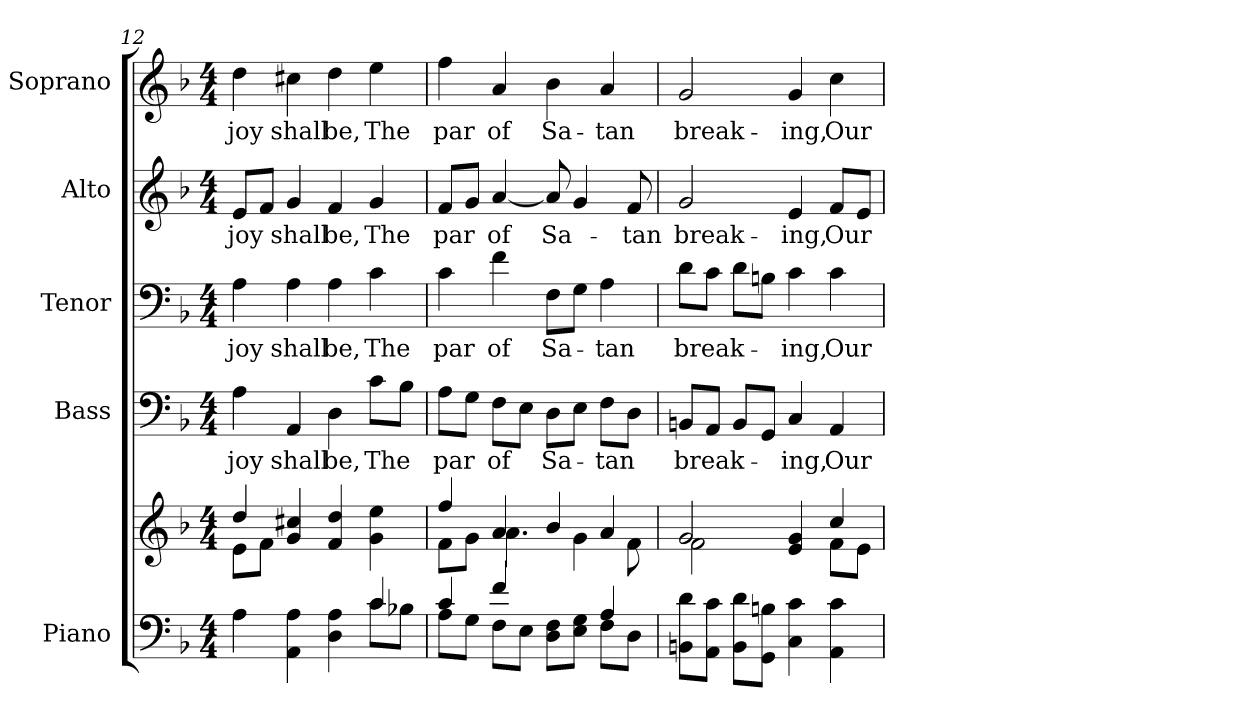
**kern	**kern	**kern	**text	**kern	**text	**kern	**text	**kern	**text
*part5	*part5	*part4	*part4	*part3	*part3	*part2	*part2	*part1	*part1
*staff6	*staff5	*staff4	*staff4	*staff3	*staff3	*staff2	*staff2	*staff1	*staff1
*I"Piano	*	*I"Bass	*	*I"Tenor	*	*I"Alto	*	*I"Soprano	*
*I'Pno.	*	*I'B.	*	*I'T.	*	*I'A.	*	*I'S.	*
*clefF4	*clefG2	*clefF4	*	*clefF4	*	*clefG2	*	*clefG2	*
*k[b-]	*k[b-]	*k[b-]	*	*k[b-]	*	*k[b-]	*	*k[b-]	*
*F:	*F:	*F:	*	*F:	*	*F:	*	*F:	*
*M4/4	*M4/4	*M4/4	*	*M4/4	*	*M4/4	*	*M4/4	*
=12	=12	=12	=12	=12	=12	=12	=12	=12	=12
*^	*^	*	*	*	*	*	*	*	*
!	!	!	!	!	!LO:LY:b:color=#000000	!	!	!	!	!	!
!	!	!	!	!	!	!	!LO:LY:b:color=#000000	!	!	!	!
!	!	!	!	!	!	!	!	!	!LO:LY:b:color=#000000	!	!
!	!	!	!	!	!	!	!	!	!	!	!LO:LY:b:color=#000000
4Ai\	2ryy	4ddi/	8ei\L	4Ai\	joy	4Ai\	joy	8ei/L	joy	4ddi\	joy
.	.	.	8fi\J	.	.	.	.	8fi/J	.	.	.
!	!	!	!	!	!LO:LY:b:color=#000000	!	!	!	!	!	!
!	!	!	!	!	!	!	!LO:LY:b:color=#000000	!	!	!	!
!	!	!	!	!	!	!	!	!	!LO:LY:b:color=#000000	!	!
!	!	!	!	!	!	!	!	!	!	!	!LO:LY:b:color=#000000
4AAi\ 4Ai	.	4gi/ 4cc#Xi	4ryy	4AAi/	shall	4Ai\	shall	4gi/	shall	4cc#Xi\	shall
!	!	!	!	!	!LO:LY:b:color=#000000	!	!	!	!	!	!
!	!	!	!	!	!	!	!LO:LY:b:color=#000000	!	!	!	!
!	!	!	!	!	!	!	!	!	!LO:LY:b:color=#000000	!	!
!	!	!	!	!	!	!	!	!	!	!	!LO:LY:b:color=#000000
4Di\ 4Ai	4ryy	4fi/ 4ddi	2ryy	4Di\	be,	4Ai\	be,	4fi/	be,	4ddi\	be,
!	!	!	!	!	!LO:LY:b:color=#000000	!	!	!	!	!	!
!	!	!	!	!	!	!	!LO:LY:b:color=#000000	!	!	!	!
!	!	!	!	!	!	!	!	!	!LO:LY:b:color=#000000	!	!
!	!	!	!	!	!	!	!	!	!	!	!LO:LY:b:color=#000000
4ci/	8ci\L	4gi\ 4eei	.	8ci\L	The	4ci\	The	4gi/	The	4eei\	The
.	8B-Xi\J	.	.	8B-i\J	.	.	.	.	.	.	.
!!LO:PB:g=z
=13	=13	=13	=13	=13	=13	=13	=13	=13	=13	=13	=13
!	!	!	!	!	!LO:LY:b:color=#000000	!	!	!	!	!	!
!	!	!	!	!	!	!	!LO:LY:b:color=#000000	!	!	!	!
!	!	!	!	!	!	!	!	!	!LO:LY:b:color=#000000	!	!
!	!	!	!	!	!	!	!	!	!	!	!LO:LY:b:color=#000000
4ci/	8Ai\L	4ffi/	8fi\L	8Ai\L	par	4ci\	par	8fi/L	par	4ffi\	par
.	8Gi\J	.	8gi\J	8Gi\J	.	.	.	8gi/J	.	.	.
!	!	!	!	!	!LO:LY:b:color=#000000	!	!	!	!	!	!
!	!	!	!	!	!	!	!LO:LY:b:color=#000000	!	!	!	!
!	!	!	!	!	!	!	!	!	!LO:LY:b:color=#000000	!	!
!	!	!	!	!	!	!	!	!	!	!	!LO:LY:b:color=#000000
4fi/	8Fi\L	4ai/	4.ai\	8Fi\L	of	4fi\	of	[<4ai/	of	4ai/	of
.	8Ei\J	.	.	8Ei\J	.	.	.	.	.	.	.
!	!	!	!	!	!LO:LY:b:color=#000000	!	!	!	!	!	!
!	!	!	!	!	!	!	!LO:LY:b:color=#000000	!	!	!	!
!	!	!	!	!	!	!	!	!	!LO:LY:b:color=#000000	!	!
!	!	!	!	!	!	!	!	!	!	!	!LO:LY:b:color=#000000
8Di\ 8FiL	4ryy	4b-i/	.	8Di\L	Sa-	8Fi\L	Sa-	8ai/]	Sa-	4b-i\	Sa-
8Ei\ 8GiJ	.	.	4gi\	8Ei\J	.	8Gi\J	.	4gi/	.	.	.
!	!	!	!	!	!LO:LY:b:color=#000000	!	!	!	!	!	!
!	!	!	!	!	!	!	!LO:LY:b:color=#000000	!	!	!	!
!	!	!	!	!	!	!	!	!	!	!	!LO:LY:b:color=#000000
4Ai/	8Fi\L	4ai/	.	8Fi\L	-tan	4Ai\	-tan	.	.	4ai/	-tan
!	!	!	!	!	!	!	!	!	!LO:LY:b:color=#000000	!	!
.	8Di\J	.	8fi\	8Di\J	.	.	.	8fi/	-tan	.	.
*v	*v	*	*	*	*	*	*	*	*	*	*
=14	=14	=14	=14	=14	=14	=14	=14	=14	=14	=14
*^	*	*	*	*	*	*	*	*	*	*
!	!	!	!	!	!LO:LY:b:color=#000000	!	!	!	!	!	!
*v	*v	*	*	*	*	*	*	*	*	*	*
*^	*	*	*	*	*	*	*	*	*	*
!	!	!	!	!	!	!	!LO:LY:b:color=#000000	!	!	!	!
*v	*v	*	*	*	*	*	*	*	*	*	*
*^	*	*	*	*	*	*	*	*	*	*
!	!	!	!	!	!	!	!	!	!LO:LY:b:color=#000000	!	!
*v	*v	*	*	*	*	*	*	*	*	*	*
*^	*	*	*	*	*	*	*	*	*	*
!	!	!	!	!	!	!	!	!	!	!	!LO:LY:b:color=#000000
*v	*v	*	*	*	*	*	*	*	*	*	*
8BBni\ 8diL	2gi/	2fi\	8BBni/L	break-	8di\L	break-	2gi/	break-	2gi/	break-
8AAi\ 8ciJ	.	.	8AAi/J	.	8ci\J	.	.	.	.	.
8BBi\ 8diL	.	.	8BBi/L	.	8di\L	.	.	.	.	.
8GGi\ 8BniJ	.	.	8GGi/J	.	8Bni\J	.	.	.	.	.
!	!	!	!	!LO:LY:b:color=#000000	!	!	!	!	!	!
!	!	!	!	!	!	!LO:LY:b:color=#000000	!	!	!	!
!	!	!	!	!	!	!	!	!LO:LY:b:color=#000000	!	!
!	!	!	!	!	!	!	!	!	!	!LO:LY:b:color=#000000
4Ci\ 4ci	4ei/ 4gi	4ryy	4Ci/	-ing,	4ci\	-ing,	4ei/	-ing,	4gi/	-ing,
!	!	!	!	!LO:LY:b:color=#000000	!	!	!	!	!	!
!	!	!	!	!	!	!LO:LY:b:color=#000000	!	!	!	!
!	!	!	!	!	!	!	!	!LO:LY:b:color=#000000	!	!
!	!	!	!	!	!	!	!	!	!	!LO:LY:b:color=#000000
4AAi\ 4ci	4cci/	8fi\L	4AAi/	Our	4ci\	Our	8fi/L	Our	4cci\	Our
.	.	8ei\J	.	.	.	.	8ei/J	.	.	.
*	*v	*v	*	*	*	*	*	*	*	*
=	=	=	=	=	=	=	=	=	=
*-	*-	*-	*-	*-	*-	*-	*-	*-	*-
